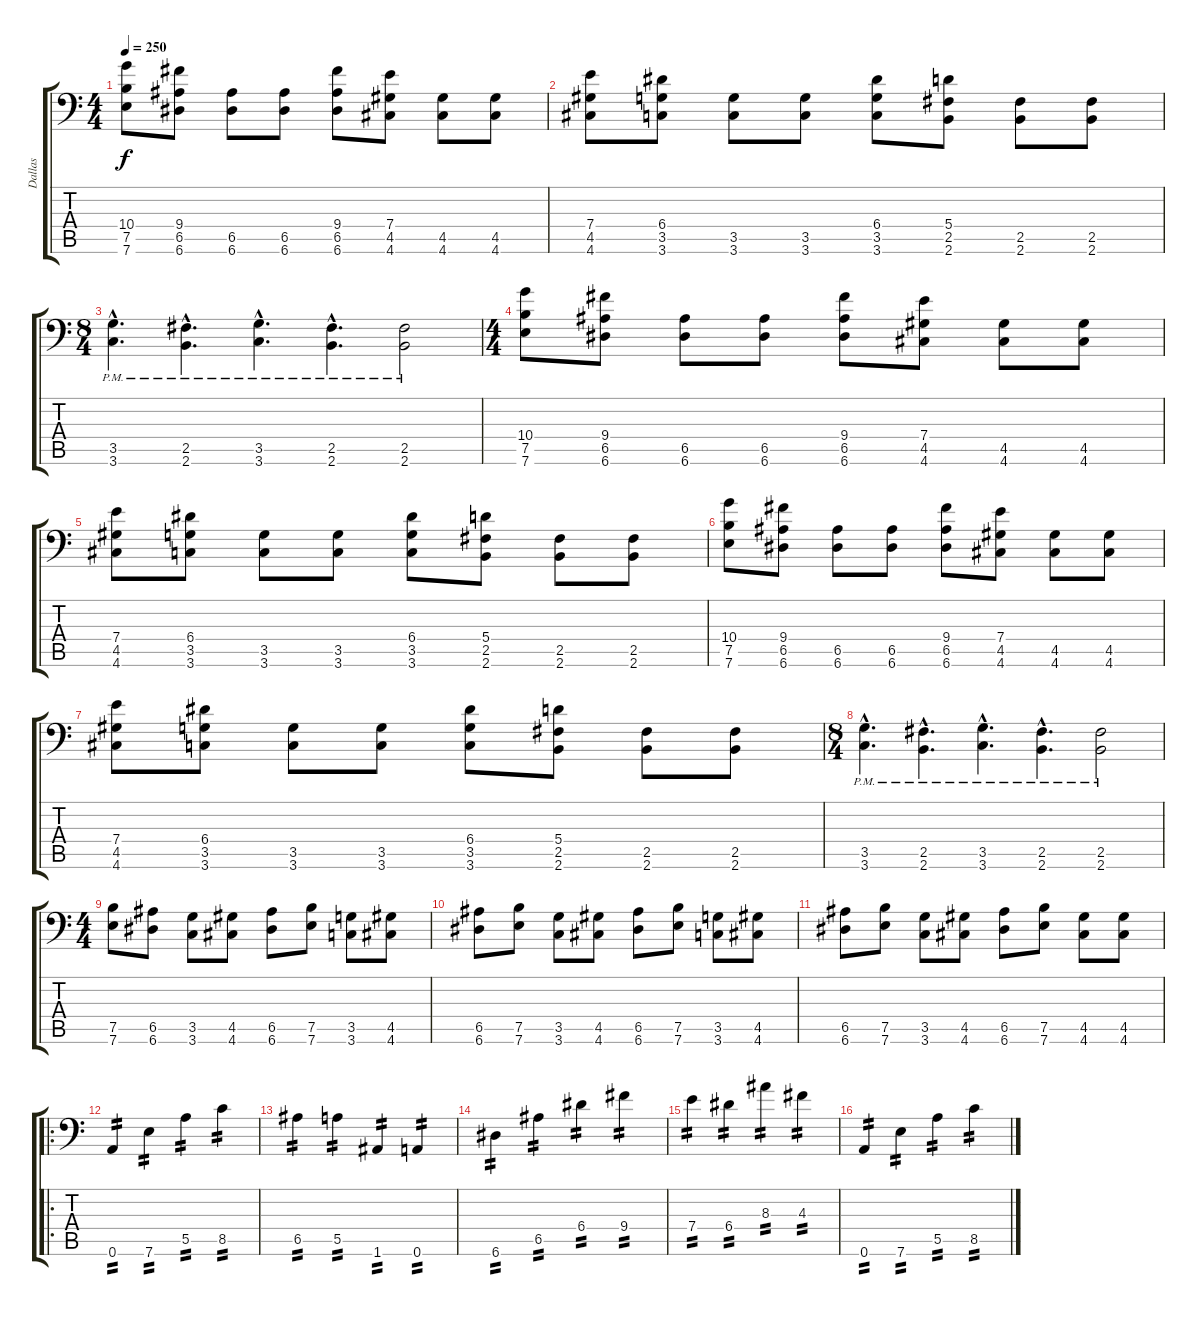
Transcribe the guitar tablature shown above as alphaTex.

\track ("Dallas" "Dallas") {instrument overdrivenguitar}
\staff {score tabs}
\tuning (B3 Gb3 D3 A2 E2 A1) {hide}
\ts (4 4)
\tempo 250
\clef f4
\ks c
(10.4 7.5 7.6).8{dy f} (9.4 6.5 6.6).8 (6.5 6.6).8 (6.5 6.6).8 (9.4 6.5 6.6).8 (7.4 4.5 4.6).8 (4.5 4.6).8 (4.5 4.6).8 |
(7.4 4.5 4.6).8 (6.4 3.5 3.6).8 (3.5 3.6).8 (3.5 3.6).8 (6.4 3.5 3.6).8 (5.4 2.5 2.6).8 (2.5 2.6).8 (2.5 2.6).8 |
\ts (8 4)
(3.5{hac pm} 3.6{hac pm}).4{d} (2.5{hac pm} 2.6{hac pm}).4{d} (3.5{hac pm} 3.6{hac pm}).4{d} (2.5{hac pm} 2.6{hac pm}).4{d} (2.5{pm} 2.6{pm}).2 |
\ts (4 4)
(10.4 7.5 7.6).8 (9.4 6.5 6.6).8 (6.5 6.6).8 (6.5 6.6).8 (9.4 6.5 6.6).8 (7.4 4.5 4.6).8 (4.5 4.6).8 (4.5 4.6).8 |
(7.4 4.5 4.6).8 (6.4 3.5 3.6).8 (3.5 3.6).8 (3.5 3.6).8 (6.4 3.5 3.6).8 (5.4 2.5 2.6).8 (2.5 2.6).8 (2.5 2.6).8 |
(10.4 7.5 7.6).8 (9.4 6.5 6.6).8 (6.5 6.6).8 (6.5 6.6).8 (9.4 6.5 6.6).8 (7.4 4.5 4.6).8 (4.5 4.6).8 (4.5 4.6).8 |
(7.4 4.5 4.6).8 (6.4 3.5 3.6).8 (3.5 3.6).8 (3.5 3.6).8 (6.4 3.5 3.6).8 (5.4 2.5 2.6).8 (2.5 2.6).8 (2.5 2.6).8 |
\ts (8 4)
(3.5{hac pm} 3.6{hac pm}).4{d} (2.5{hac pm} 2.6{hac pm}).4{d} (3.5{hac pm} 3.6{hac pm}).4{d} (2.5{hac pm} 2.6{hac pm}).4{d} (2.5{pm} 2.6{pm}).2 |
\ts (4 4)
(7.5 7.6).8 (6.5 6.6).8 (3.5 3.6).8 (4.5 4.6).8 (6.5 6.6).8 (7.5 7.6).8 (3.5 3.6).8 (4.5 4.6).8 |
(6.5 6.6).8 (7.5 7.6).8 (3.5 3.6).8 (4.5 4.6).8 (6.5 6.6).8 (7.5 7.6).8 (3.5 3.6).8 (4.5 4.6).8 |
(6.5 6.6).8 (7.5 7.6).8 (3.5 3.6).8 (4.5 4.6).8 (6.5 6.6).8 (7.5 7.6).8 (4.5 4.6).8 (4.5 4.6).8 |
\ro
0.6.4{tp 2} 7.6.4{tp 2} 5.5.4{tp 2} 8.5.4{tp 2} |
6.5.4{tp 2} 5.5.4{tp 2} 1.6.4{tp 2} 0.6.4{tp 2} |
6.6.4{tp 2} 6.5.4{tp 2} 6.4.4{tp 2} 9.4.4{tp 2} |
7.4.4{tp 2} 6.4.4{tp 2} 8.3.4{tp 2} 4.3.4{tp 2} |
0.6.4{tp 2} 7.6.4{tp 2} 5.5.4{tp 2} 8.5.4{tp 2}
